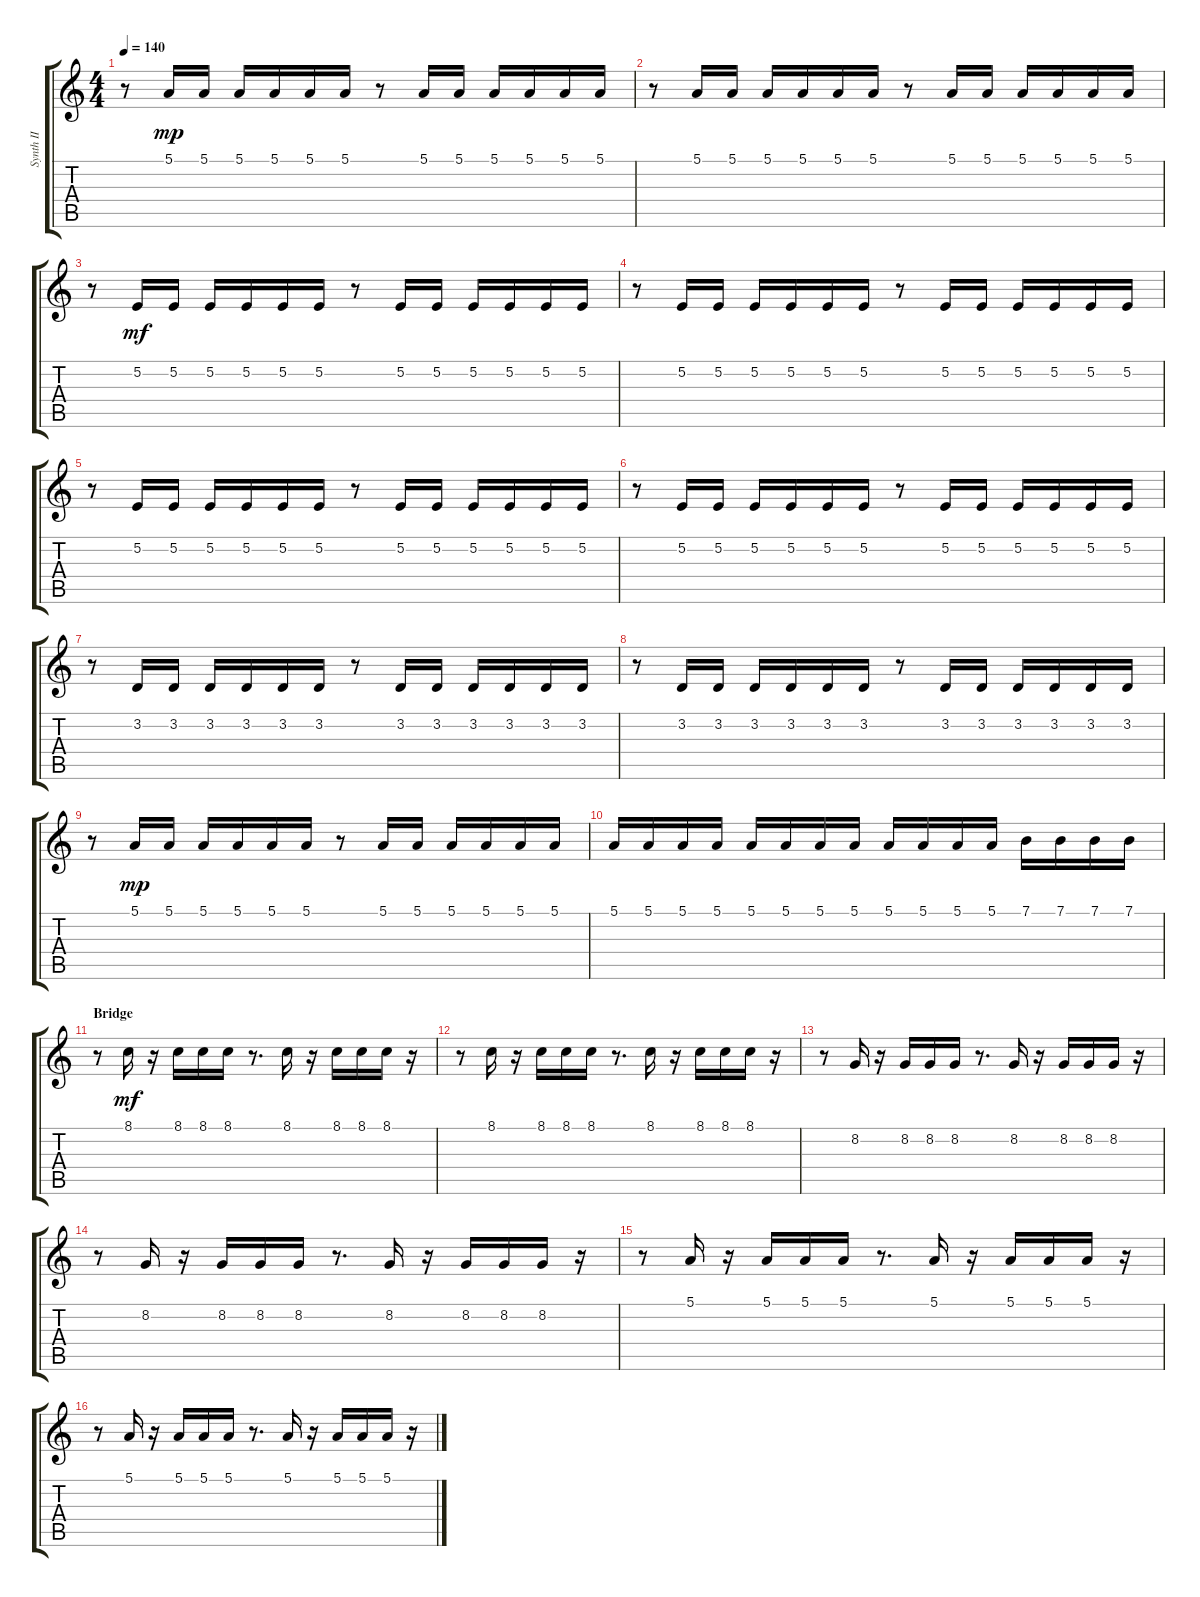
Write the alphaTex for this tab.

\track ("Synth II" "Synth II") {instrument lead8bassandlead}
\staff {score tabs}
\tuning (E4 B3 G3 D3 A2 E2) {hide}
\ts (4 4)
\tempo 140
\clef g2
\ks c
r.8{dy mf} 5.1.16{dy mp} 5.1.16 5.1.16 5.1.16 5.1.16 5.1.16 r.8 5.1.16 5.1.16 5.1.16 5.1.16 5.1.16 5.1.16 |
r.8 5.1.16 5.1.16 5.1.16 5.1.16 5.1.16 5.1.16 r.8 5.1.16 5.1.16 5.1.16 5.1.16 5.1.16 5.1.16 |
r.8 5.2.16{dy mf} 5.2.16 5.2.16 5.2.16 5.2.16 5.2.16 r.8 5.2.16 5.2.16 5.2.16 5.2.16 5.2.16 5.2.16 |
r.8 5.2.16 5.2.16 5.2.16 5.2.16 5.2.16 5.2.16 r.8 5.2.16 5.2.16 5.2.16 5.2.16 5.2.16 5.2.16 |
r.8 5.2.16 5.2.16 5.2.16 5.2.16 5.2.16 5.2.16 r.8 5.2.16 5.2.16 5.2.16 5.2.16 5.2.16 5.2.16 |
r.8 5.2.16 5.2.16 5.2.16 5.2.16 5.2.16 5.2.16 r.8 5.2.16 5.2.16 5.2.16 5.2.16 5.2.16 5.2.16 |
r.8 3.2.16 3.2.16 3.2.16 3.2.16 3.2.16 3.2.16 r.8 3.2.16 3.2.16 3.2.16 3.2.16 3.2.16 3.2.16 |
r.8 3.2.16 3.2.16 3.2.16 3.2.16 3.2.16 3.2.16 r.8 3.2.16 3.2.16 3.2.16 3.2.16 3.2.16 3.2.16 |
r.8 5.1.16{dy mp} 5.1.16 5.1.16 5.1.16 5.1.16 5.1.16 r.8 5.1.16 5.1.16 5.1.16 5.1.16 5.1.16 5.1.16 |
5.1.16 5.1.16 5.1.16 5.1.16 5.1.16 5.1.16 5.1.16 5.1.16 5.1.16 5.1.16 5.1.16 5.1.16 7.1.16 7.1.16 7.1.16 7.1.16 |
\section ("" "Bridge")
r.8 8.1.16{dy mf} r.16 8.1.16 8.1.16 8.1.16 r.8{d} 8.1.16 r.16 8.1.16 8.1.16 8.1.16 r.16 |
r.8 8.1.16 r.16 8.1.16 8.1.16 8.1.16 r.8{d} 8.1.16 r.16 8.1.16 8.1.16 8.1.16 r.16 |
r.8 8.2.16 r.16 8.2.16 8.2.16 8.2.16 r.8{d} 8.2.16 r.16 8.2.16 8.2.16 8.2.16 r.16 |
r.8 8.2.16 r.16 8.2.16 8.2.16 8.2.16 r.8{d} 8.2.16 r.16 8.2.16 8.2.16 8.2.16 r.16 |
r.8 5.1.16 r.16 5.1.16 5.1.16 5.1.16 r.8{d} 5.1.16 r.16 5.1.16 5.1.16 5.1.16 r.16 |
r.8 5.1.16 r.16 5.1.16 5.1.16 5.1.16 r.8{d} 5.1.16 r.16 5.1.16 5.1.16 5.1.16 r.16
